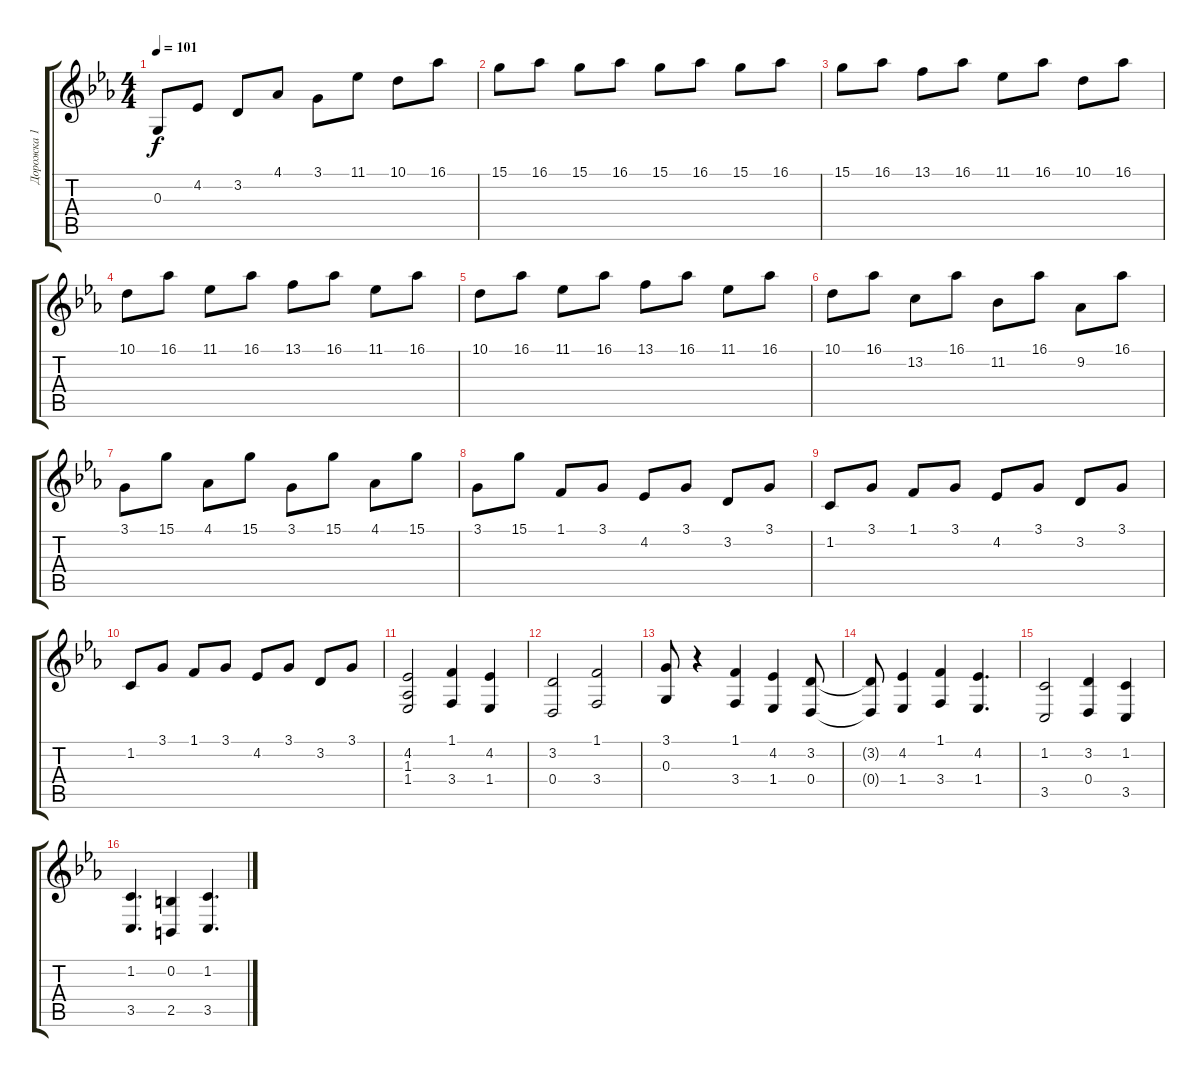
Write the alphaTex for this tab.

\track ("Дорожка 1" "Дорожка 1") {instrument acousticgrandpiano}
\staff {score tabs}
\tuning (E4 B3 G3 D3 A2 E2) {hide}
\ts (4 4)
\tempo 101
\clef g2
\ks eb
0.3.8{dy f} 4.2.8 3.2.8 4.1.8 3.1.8 11.1.8 10.1.8 16.1.8 |
15.1.8 16.1.8 15.1.8 16.1.8 15.1.8 16.1.8 15.1.8 16.1.8 |
15.1.8 16.1.8 13.1.8 16.1.8 11.1.8 16.1.8 10.1.8 16.1.8 |
10.1.8 16.1.8 11.1.8 16.1.8 13.1.8 16.1.8 11.1.8 16.1.8 |
10.1.8 16.1.8 11.1.8 16.1.8 13.1.8 16.1.8 11.1.8 16.1.8 |
10.1.8 16.1.8 13.2.8 16.1.8 11.2.8 16.1.8 9.2.8 16.1.8 |
3.1.8 15.1.8 4.1.8 15.1.8 3.1.8 15.1.8 4.1.8 15.1.8 |
3.1.8 15.1.8 1.1.8 3.1.8 4.2.8 3.1.8 3.2.8 3.1.8 |
1.2.8 3.1.8 1.1.8 3.1.8 4.2.8 3.1.8 3.2.8 3.1.8 |
1.2.8 3.1.8 1.1.8 3.1.8 4.2.8 3.1.8 3.2.8 3.1.8 |
(4.2 1.3 1.4).2 (1.1 3.4).4 (4.2 1.4).4 |
(3.2 0.4).2 (1.1 3.4).2 |
(3.1 0.3).8 r.4 (1.1 3.4).4 (4.2 1.4).4 (3.2 0.4).8 |
(3.2{t} 0.4{t}).8 (4.2 1.4).4 (1.1 3.4).4 (4.2 1.4).4{d} |
(1.2 3.5).2 (3.2 0.4).4 (1.2 3.5).4 |
(1.2 3.5).4{d} (0.2 2.5).4 (1.2 3.5).4{d}
